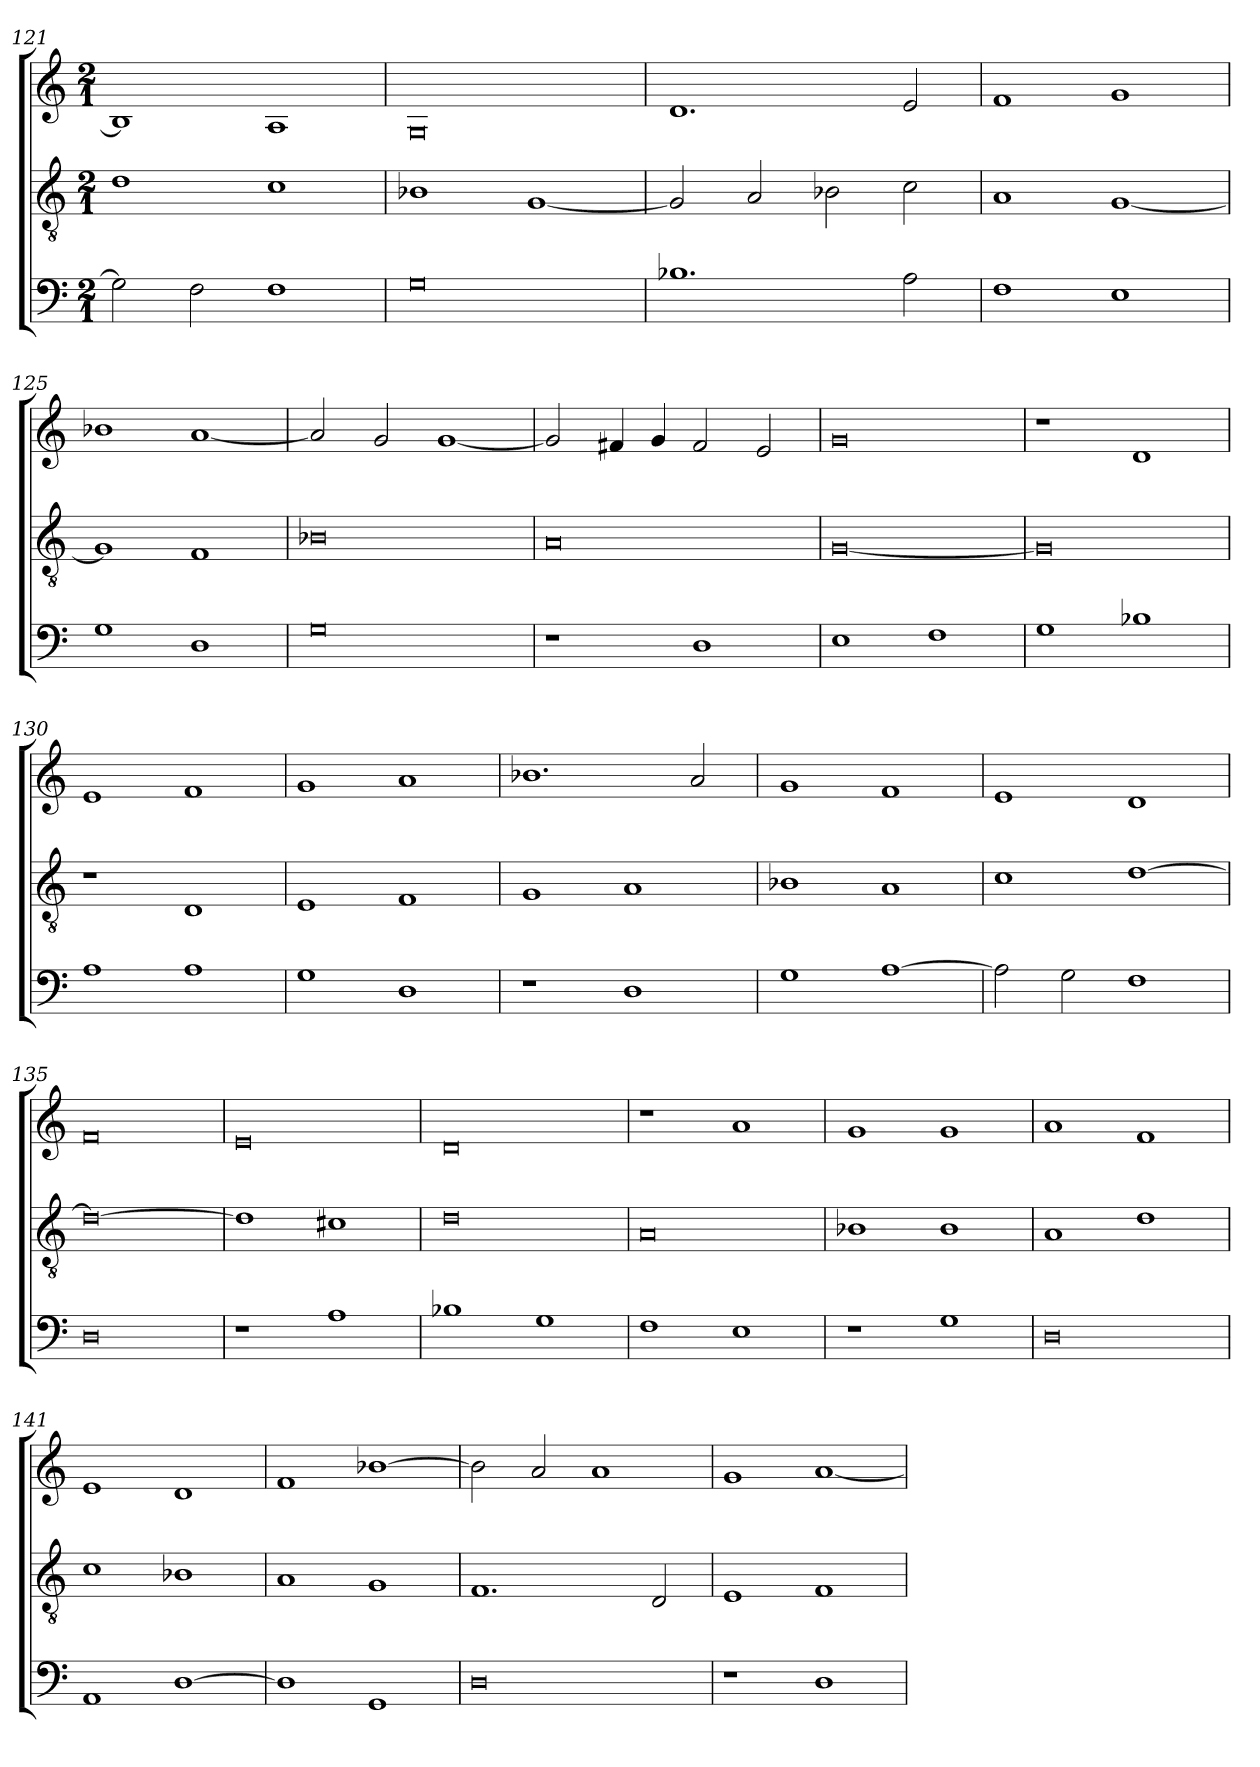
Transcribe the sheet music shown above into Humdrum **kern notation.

**kern	**kern	**kern
*part1	*part1	*part1
*staff3	*staff2	*staff1
*clefF4	*clefGv2	*clefG2
*k[]	*k[]	*k[]
*M2/1	*M2/1	*M2/1
=121	=121	=121
2G\]	1d	1B-]
2F\	.	.
1F	1c	1A
=122	=122	=122
0G	1B-X	0G
.	[1G	.
=123	=123	=123
1.B-X	2G/]	1.d
.	2A/	.
.	2B-X\	.
2A\	2c\	2e/
=124	=124	=124
1F	1A	1f
1E	[1G	1g
!!LO:LB:g=z
=125	=125	=125
1G	1G]	1b-X
1D	1F	[1a
=126	=126	=126
0G	0B-X	2a/]
.	.	2g/
.	.	[1g
=127	=127	=127
1r	0A	2g/]
.	.	4f#X/
.	.	4g/
1D	.	2f#/
.	.	2e/
=128	=128	=128
1E	[0G	0g
1F	.	.
=129	=129	=129
1G	0G]	1r
1B-X	.	1d
=130	=130	=130
1A	1r	1e
1A	1D	1f
!!LO:LB:g=z
=131	=131	=131
1G	1E	1g
1D	1F	1a
=132	=132	=132
1r	1G	1.b-X
1D	1A	.
.	.	2a/
=133	=133	=133
1G	1B-X	1g
[1A	1A	1f
=134	=134	=134
2A\]	1c	1e
2G\	.	.
1F	[1d	1d
=135	=135	=135
0D	0d_	0f
=136	=136	=136
1r	1d]	0e
1A	1c#X	.
=137	=137	=137
1B-X	0d	0d
1G	.	.
!!LO:LB:g=z
=138	=138	=138
1F	0A	1r
1E	.	1a
=139	=139	=139
1r	1B-X	1g
1G	1B-	1g
=140	=140	=140
0D	1A	1a
.	1d	1f
=141	=141	=141
1AA	1c	1e
[1D	1B-X	1d
=142	=142	=142
1D]	1A	1f
1GG	1G	[1b-X
=143	=143	=143
0D	1.F	2b-\]
.	.	2a/
.	.	1a
.	2D/	.
!!LO:LB:g=z
=144	=144	=144
1r	1E	1g
1D	1F	[1a
=	=	=
*-	*-	*-
